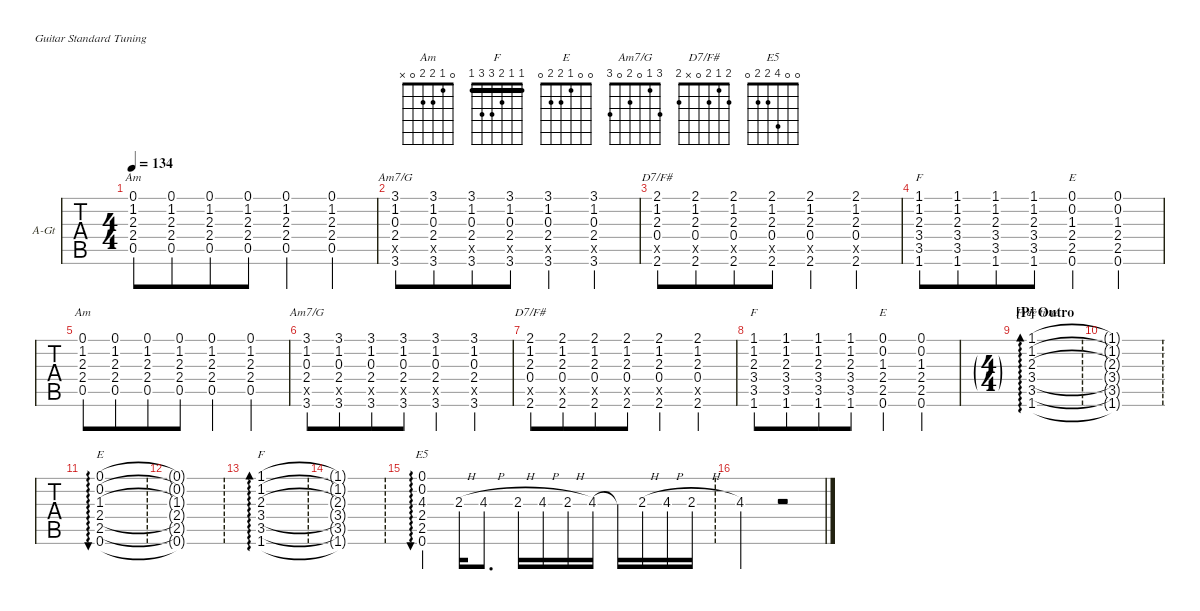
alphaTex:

\hideDynamics
\bracketExtendMode nobrackets
\firstSystemTrackNameOrientation horizontal
\otherSystemsTrackNameOrientation horizontal
\track ("A.Guitar" "A-Gt") {multiBarRest instrument acousticguitarsteel}
\staff {tabs}
\tuning (E4 B3 G3 D3 A2 E2)
\chord ("Am" 0 1 2 2 0 x)
\chord ("F" 1 1 2 3 3 1) {barre (1 1)}
\chord ("E" 0 0 1 2 2 0)
\chord ("Am7/G" 3 1 0 2 0 3)
\chord ("D7/F#" 2 1 2 0 x 2)
\chord ("E5" 0 0 4 2 2 0)
\ts (4 4)
\tempo 134
\clef g2
\ks aminor
(0.1 1.2 2.3 2.4 0.5).8{ch "Am" dy mf beam merge} (0.1 1.2 2.3 2.4 0.5).8{beam merge} (0.1 1.2 2.3 2.4 0.5).8{beam merge} (0.1 1.2 2.3 2.4 0.5).8 (0.1{st} 1.2{st} 2.3{st} 2.4{st} 0.5{st}).4 (0.1{st} 1.2{st} 2.3{st} 2.4{st} 0.5{st}).4 |
(3.1 1.2 0.3 2.4 0.5{x} 3.6).8{ch "Am7/G" beam merge} (3.1 1.2 0.3 2.4 0.5{x} 3.6).8{beam merge} (3.1 1.2 0.3 2.4 0.5{x} 3.6).8{beam merge} (3.1 1.2 0.3 2.4 0.5{x} 3.6).8 (3.1{st} 1.2{st} 0.3{st} 2.4{st} 0.5{st x} 3.6{st}).4 (3.1{st} 1.2{st} 0.3{st} 2.4{st} 0.5{st x} 3.6{st}).4 |
(2.1 1.2 2.3 0.4 0.5{x} 2.6).8{ch "D7/F#" beam merge} (2.1 1.2 2.3 0.4 0.5{x} 2.6).8{beam merge} (2.1 1.2 2.3 0.4 0.5{x} 2.6).8{beam merge} (2.1 1.2 2.3 0.4 0.5{x} 2.6).8 (2.1{st} 1.2{st} 2.3{st} 0.4{st} 0.5{st x} 2.6{st}).4 (2.1{st} 1.2{st} 2.3{st} 0.4{st} 0.5{st x} 2.6{st}).4 |
(1.6 3.5 3.4 2.3 1.2 1.1).8{ch "F" beam merge} (1.6 3.5 3.4 2.3 1.2 1.1).8{beam merge} (1.6 3.5 3.4 2.3 1.2 1.1).8{beam merge} (1.6 3.5 3.4 2.3 1.2 1.1).8 (0.6{st} 2.5{st} 2.4{st} 1.3{st} 0.2{st} 0.1{st}).4{ch "E"} (0.6{st} 2.5{st} 2.4{st} 1.3{st} 0.2{st} 0.1{st}).4 |
(0.1 1.2 2.3 2.4 0.5).8{ch "Am" beam merge} (0.1 1.2 2.3 2.4 0.5).8{beam merge} (0.1 1.2 2.3 2.4 0.5).8{beam merge} (0.1 1.2 2.3 2.4 0.5).8 (0.1{st} 1.2{st} 2.3{st} 2.4{st} 0.5{st}).4 (0.1{st} 1.2{st} 2.3{st} 2.4{st} 0.5{st}).4 |
(3.1 1.2 0.3 2.4 0.5{x} 3.6).8{ch "Am7/G" beam merge} (3.1 1.2 0.3 2.4 0.5{x} 3.6).8{beam merge} (3.1 1.2 0.3 2.4 0.5{x} 3.6).8{beam merge} (3.1 1.2 0.3 2.4 0.5{x} 3.6).8 (3.1{st} 1.2{st} 0.3{st} 2.4{st} 0.5{st x} 3.6{st}).4 (3.1{st} 1.2{st} 0.3{st} 2.4{st} 0.5{st x} 3.6{st}).4 |
(2.1 1.2 2.3 0.4 0.5{x} 2.6).8{ch "D7/F#" beam merge} (2.1 1.2 2.3 0.4 0.5{x} 2.6).8{beam merge} (2.1 1.2 2.3 0.4 0.5{x} 2.6).8{beam merge} (2.1 1.2 2.3 0.4 0.5{x} 2.6).8 (2.1{st} 1.2{st} 2.3{st} 0.4{st} 0.5{st x} 2.6{st}).4 (2.1{st} 1.2{st} 2.3{st} 0.4{st} 0.5{st x} 2.6{st}).4 |
(1.6 3.5 3.4 2.3 1.2 1.1).8{ch "F" beam merge} (1.6 3.5 3.4 2.3 1.2 1.1).8{beam merge} (1.6 3.5 3.4 2.3 1.2 1.1).8{beam merge} (1.6 3.5 3.4 2.3 1.2 1.1).8 (0.6{st} 2.5{st} 2.4{st} 1.3{st} 0.2{st} 0.1{st}).4{ch "E"} (0.6{st} 2.5{st} 2.4{st} 1.3{st} 0.2{st} 0.1{st}).4 |
\ft
\section ("P" "Outro")
(1.6 3.5 3.4 2.3 1.2 1.1).1{ad 0 ch "F"} |
\ft
(1.1{t} 1.2{t} 2.3{t} 3.4{t} 3.5{t} 1.6{t}).1 |
\ft
(0.6 2.5 2.4 1.3 0.2 0.1).1{au 0 ch "E"} |
\ft
(0.6{t} 2.5{t} 2.4{t} 1.3{t} 0.2{t} 0.1{t}).1 |
\ft
(1.6 3.5 3.4 2.3 1.2 1.1).1{ad 0 ch "F"} |
\ft
(1.1{t} 1.2{t} 2.3{t} 3.4{t} 3.5{t} 1.6{t}).1 |
\ft
(0.6 2.5 2.4 4.3 0.2 0.1).4{au 0 ch "E5"} 2.3{h}.16 4.3{h}.8{d} 2.3{h}.16 4.3{h}.16 2.3{h}.16 4.3.16 4.3{t}.16 2.3{h}.16 4.3{h}.16 2.3{h}.16 |
\ft
4.3.2 r.2
